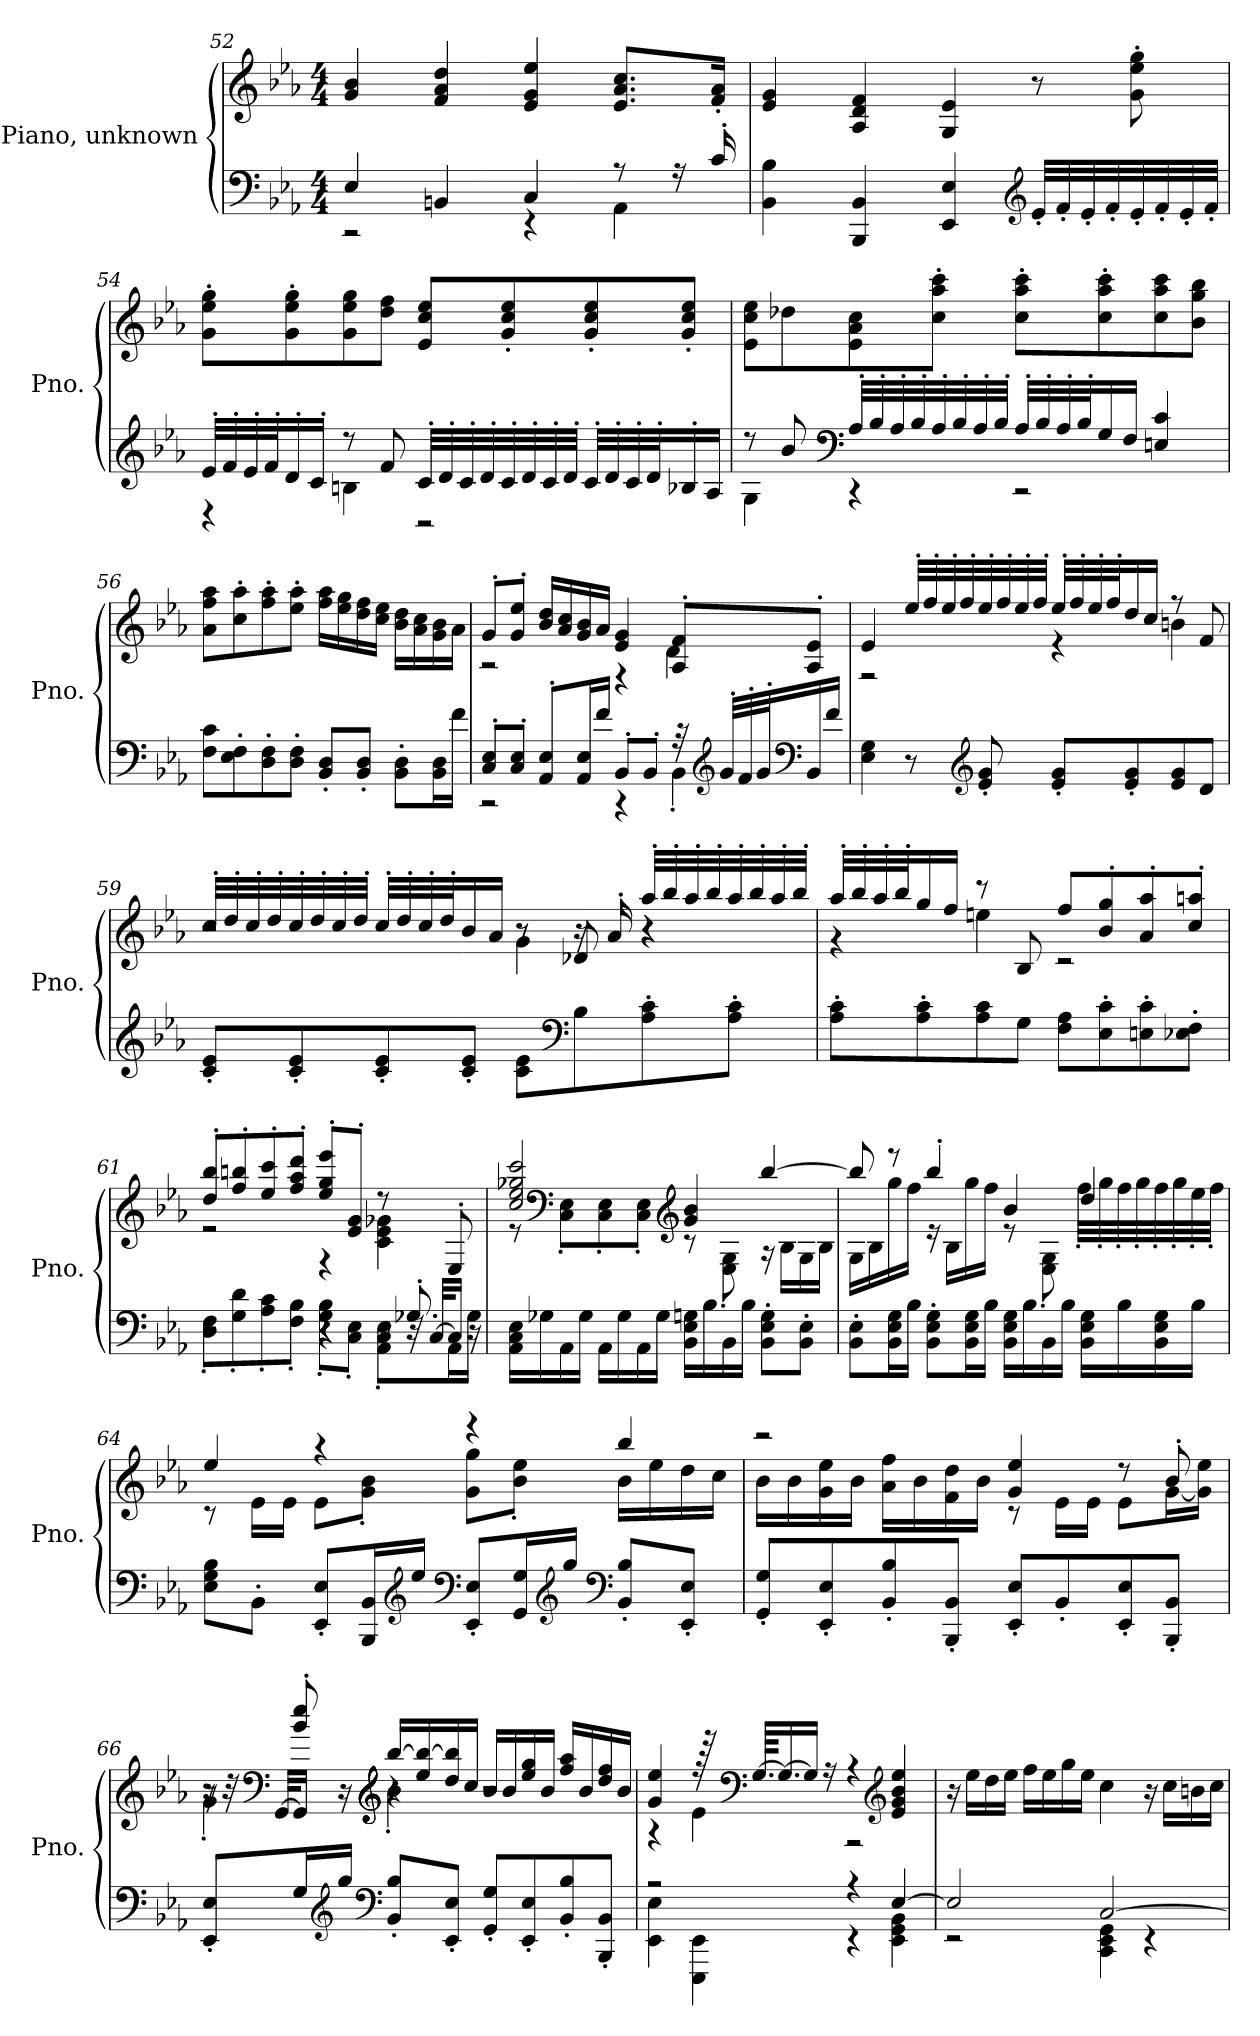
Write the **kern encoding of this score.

**kern	**kern
*part1	*part1
*staff2	*staff1
*I"Piano, unknown	*
*I'Pno.	*
*clefF4	*clefG2
*k[b-e-a-]	*k[b-e-a-]
*M4/4	*M4/4
=52	=52
*^	*
4E-/	2r	4g/ 4b-/
4BBn/	.	4f/ 4a-/ 4dd/
4C/	4r	4e-/ 4g/ 4ee-/
8r	4AA-\	8.e-/ 8.a-/ 8.cc/L
16r	.	.
16c'/	.	16f/' 16a-/'Jk
*v	*v	*
!!LO:LB:g=z
=53	=53
4BB-\ 4B-\	4e-/ 4g/
4BBB-/ 4BB-/	4A-/ 4d/ 4f/
4EE-/ 4E-/	4G/ 4e-/
*clefG2	*
32e-'/LLL	8r
32f'/	.
32e-'/	.
32f'/	.
32e-'/	8g\' 8ee-\' 8gg\'
32f'/	.
32e-'/	.
32f'/JJJ	.
=54	=54
*^	*
32e-'/LLL	4r	8g\' 8ee-\' 8gg\'L
32f'/	.	.
32e-'/	.	.
32f'/J	.	.
16d'/	.	8g\' 8ee-\' 8gg\'
16c'/JJ	.	.
8r	4Bn\	8g\ 8ee-\ 8gg\
8f/	.	8dd\ 8ff\J
32c'/LLL	2r	8e-/ 8cc/ 8ee-/L
32d'/	.	.
32c'/	.	.
32d'/	.	.
32c'/	.	8g/' 8cc/' 8ee-/'
32d'/	.	.
32c'/	.	.
32d'/JJJ	.	.
32c'/LLL	.	8g/' 8cc/' 8ee-/'
32d'/	.	.
32c'/	.	.
32d'/J	.	.
16B-X'/	.	8g/' 8cc/' 8ee-/'J
16A-/JJ	.	.
!!LO:LB:g=z
=55	=55	=55
8r	4G\	8e-\ 8cc\ 8ee-\L
8b-/	.	8dd-X\
*clefF4	*	*
32A-'/LLL	4r	8e-\ 8a-\ 8cc\
32B-'/	.	.
32A-'/	.	.
32B-'/	.	.
32A-'/	.	8cc\' 8aa-\' 8ccc\'J
32B-'/	.	.
32A-'/	.	.
32B-'/JJJ	.	.
32A-'/LLL	2r	8cc\' 8aa-\' 8ccc\'L
32B-'/	.	.
32A-'/	.	.
32B-'/J	.	.
16G/	.	8cc\' 8aa-\' 8ccc\'
16F/JJ	.	.
4En/ 4c/	.	8cc\ 8aa-\ 8ccc\
.	.	8b-\ 8gg\ 8bb-\J
*v	*v	*
=56	=56
8F\ 8c\L	8a-\ 8ff\ 8aa-\L
8E-\' 8F\'	8cc\' 8aa-\'
8D\' 8F\'	8ff\' 8aa-\'
8D\' 8F\'J	8ee-\' 8aa-\'J
8BB-/' 8D/'L	16ff\ 16aa-\LL
.	16ee-\ 16gg\
8BB-/' 8D/'J	16dd\ 16ff\
.	16cc\ 16ee-\JJ
8BB-\' 8D\'L	16b-\ 16dd\LL
.	16a-\ 16cc\
16BB-\ 16D\L	16g\ 16b-\
16f\JJ	16a-\JJ
!!LO:PB:g=z
=57	=57
*^	*^
8C/' 8E-/'L	2r	8g'/L	2r
8C/' 8E-/'J	.	8g/' 8ee-/'J	.
8AA-/' 8E-/'L	.	16b-/ 16dd/LL	.
.	.	16a-/ 16cc/	.
16AA-/ 16E-/L	.	16g/ 16b-/	.
16f/JJ	.	16a-/JJ	.
8BB-'/L	4r	4e-/ 4g/	4r
8BB-'/J	.	.	.
32r	4BB-'\	8A-/' 8f/'L	4d\
*clefG2	*	*	*
32g'/LLL	.	.	.
32f'/	.	.	.
32g'/J	.	.	.
*clefF4	*	*	*
16BB-/	.	8A-/' 8e-/'J	.
16f/JJ	.	.	.
*v	*v	*	*
=58	=58	=58
4E-\ 4G\	4e-/	2r
8r	32ee-'/LLL	.
.	32ff'/	.
.	32ee-'/	.
.	32ff'/	.
*clefG2	*	*
8e-/' 8g/'	32ee-'/	.
.	32ff'/	.
.	32ee-'/	.
.	32ff'/JJJ	.
8e-/' 8g/'L	32ee-'/LLL	4r
.	32ff'/	.
.	32ee-'/	.
.	32ff'/J	.
8e-/' 8g/'	16dd/	.
.	16cc/JJ	.
8e-/ 8g/	8r	4bn\
8d/J	8f/	.
!!LO:LB:g=z
=59	=59	=59
*	*	*^
8c/' 8e-/'L	32cc'/LLL	2r	2r
.	32dd'/	.	.
.	32cc'/	.	.
.	32dd'/	.	.
8c/' 8e-/'	32cc'/	.	.
.	32dd'/	.	.
.	32cc'/	.	.
.	32dd'/JJJ	.	.
8c/' 8e-/'	32cc'/LLL	.	.
.	32dd'/	.	.
.	32cc'/	.	.
.	32dd'/J	.	.
8c/' 8e-/'J	16b-/	.	.
.	16a-/JJ	.	.
8c\ 8e-\L	8r	4g\	8r
*clefF4	*	*	*
8B-\	16r	.	8d-X/
.	16a-'/	.	.
8A-\' 8c\'	32aa-'/LLL	4r	4r
.	32bb-'/	.	.
.	32aa-'/	.	.
.	32bb-'/	.	.
8A-\' 8c\'J	32aa-'/	.	.
.	32bb-'/	.	.
.	32aa-'/	.	.
.	32bb-'/JJJ	.	.
*	*	*v	*v
!!LO:LB:g=z
=60	=60	=60
8A-\' 8c\'L	32aa-'/LLL	4r
.	32bb-'/	.
.	32aa-'/	.
.	32bb-'/J	.
8A-\' 8c\'	16gg/	.
.	16ff/JJ	.
8A-\ 8c\	8r	4een\
8G\J	8B-/	.
8F\ 8A-\L	8ff/L	2r
8E-\' 8c\'	8b-/' 8gg/'	.
8En\' 8c\'	8a-/' 8aa-/'	.
8E-X\' 8F\'J	8cc/' 8aan/'J	.
=61	=61	=61
*^	*	*
*	*^	*	*
2r	8D\' 8F\'L	2r	8dd/' 8bb-/'L	2r
.	8G\' 8d\'	.	8ff/' 8bbn/'	.
.	8A-\' 8c\'	.	8ee-/' 8ccc/'	.
.	8F\' 8B-\'J	.	8ff/' 8aa-/' 8ddd/'J	.
4r	8G\' 8B-\'L	4r	8ee-/' 8gg/' 8eee-/'L	4r
.	8C\' 8E-\'J	.	8e-/' 8g/'J	.
16r	8AA-\' 8C\' 8E-\'L	16r	8r	4c\ 4e-\ 4g-X\
8.G-X'/	.	32r	.	.
.	.	[32C/KLL	.	.
.	16AA-\L	16C/JJ]	8E-'/	.
.	16G-\JJ	16r	.	.
*v	*v	*v	*	*
!!LO:LB:g=z	!!
=62	=62	=62
16AA-\ 16C\ 16E-\LL	2cc/ 2ee-/ 2gg-X/ 2ccc/	8r
16G-X\	.	.
*	*clefF4	*
16AA-\	.	8C\' 8E-\'L
16G-\JJ	.	.
16AA-\LL	.	8C\' 8E-\'
16G-\	.	.
16AA-\	.	8C\' 8E-\'J
16G-\JJ	.	.
*	*clefG2	*
16BB-\ 16E-\ 16Gn\LL	4g/ 4b-/	8r
16B-\	.	.
16BB-\	.	8E-\' 8G\'
16B-\JJ	.	.
8BB-\' 8E-\' 8G\'L	[4bb-/	16r
.	.	16B-\LL
8BB-\' 8E-\'J	.	16G\
.	.	16B-\JJ
=63	=63	=63
8BB-\' 8E-\'L	8bb-/]	16G\LL
.	.	16B-\
16BB-\ 16E-\ 16G\L	8r	16gg\
16B-\JJ	.	16ff\JJ
8BB-\' 8E-\' 8G\'L	4bb-'/	16r
.	.	16B-\LL
16BB-\ 16E-\ 16G\L	.	16gg\
16B-\JJ	.	16ff\JJ
16BB-\ 16E-\ 16G\LL	4b-/	8r
16B-\	.	.
16BB-\	.	8E-\' 8G\'
16B-\JJ	.	.
16BB-\ 16E-\ 16G\LL	4dd/	32ff'\LLL
.	.	32gg'\
16B-\	.	32ff'\
.	.	32gg'\
16BB-\ 16E-\ 16G\	.	32ff'\
.	.	32gg'\
16B-\JJ	.	32ee-'\
.	.	32ff'\JJJ
!!LO:LB:g=z	!!
=64	=64	=64
8E-\ 8G\ 8B-\L	4ee-/	8r
8BB-'\J	.	16e-\LL
.	.	16e-\JJ
8EE-/' 8E-/'L	4r	8e-\L
16BBB-/ 16BB-/L	.	8g\' 8b-\'J
*clefG2	*	*
16ee-/JJ	.	.
*clefF4	*	*
8EE-/' 8E-/'L	4r	8g\ 8gg\L
16GG/ 16G/L	.	8b-\' 8ee-\'J
*clefG2	*	*
16gg/JJ	.	.
*clefF4	*	*
8BB-/' 8B-/'L	4bb-/	16b-\LL
.	.	16ee-\
8EE-/' 8E-/'J	.	16dd\
.	.	16cc\JJ
=65	=65	=65
8GG/' 8G/'L	2r	16b-\LL
.	.	16b-\
8EE-/' 8E-/'	.	16g\ 16ee-\
.	.	16b-\JJ
8BB-/' 8B-/'	.	16a-\ 16ff\LL
.	.	16b-\
8BBB-/' 8BB-/'J	.	16f\ 16dd\
.	.	16b-\JJ
8EE-/' 8E-/'L	4g/ 4ee-/	8r
8BB-'/	.	16e-\LL
.	.	16e-\JJ
8EE-/' 8E-/'	8r	8e-\L
8BBB-/' 8BB-/'J	8b-'/	[16g\L
.	.	16g\] 16ee-\JJ
!!LO:LB:g=z
=66	=66	=66
*	*	*^
8EE-/' 8E-/'L	8r	4g'\	16r
.	.	.	32r
*	*clefF4	*	*
.	.	.	[32GG/KLL
16G/L	8b-/' 8ee-/'	.	16GG/JJ]
*clefG2	*	*	*
16gg/JJ	.	.	16r
*clefF4	*clefG2	*	*
8BB-/' 8B-/'L	[16bb-/LL	4b-'\	4r
.	16ee-/ 16bb-/_	.	.
8EE-/' 8E-/'J	16dd/ 16bb-/]	.	.
.	16cc/JJ	.	.
8GG/' 8G/'L	16b-/LL	2r	2r
.	16b-/	.	.
8EE-/' 8E-/'	16ee-/ 16gg/	.	.
.	16b-/JJ	.	.
8BB-/' 8B-/'	16ff/ 16aa-/LL	.	.
.	16b-/	.	.
8BBB-/' 8BB-/'J	16dd/ 16ff/	.	.
.	16b-/JJ	.	.
*	*	*v	*v
=67	=67	=67
*^	*	*
2r	4EE-\ 4E-\	4g/ 4ee-/	4r
.	4EEE-\ 4EE-\	128r	4e-\
*	*	*clefF4	*
.	.	[64.G/KKLL	.
.	.	16.G/_	.
.	.	16G/JJ]	.
.	.	16r	.
4r	4r	4r	2r
*	*	*clefG2	*
[4E-/	4EE-\ 4GG\ 4BB-\	4e-/ 4g/ 4b-/ 4ee-/	.
*	*	*v	*v
!!LO:PB:g=z
=68	=68	=68
2E-/]	2r	16r
.	.	16ee-\LL
.	.	16dd\
.	.	16ee-\JJ
.	.	16ff\LL
.	.	16ee-\
.	.	16gg\
.	.	16ee-\JJ
[2C/	4CC\ 4EE-\ 4GG\	4cc\
.	4r	16r
.	.	16cc\LL
.	.	16bn\
.	.	16cc\JJ
*v	*v	*
=	=
*-	*-
